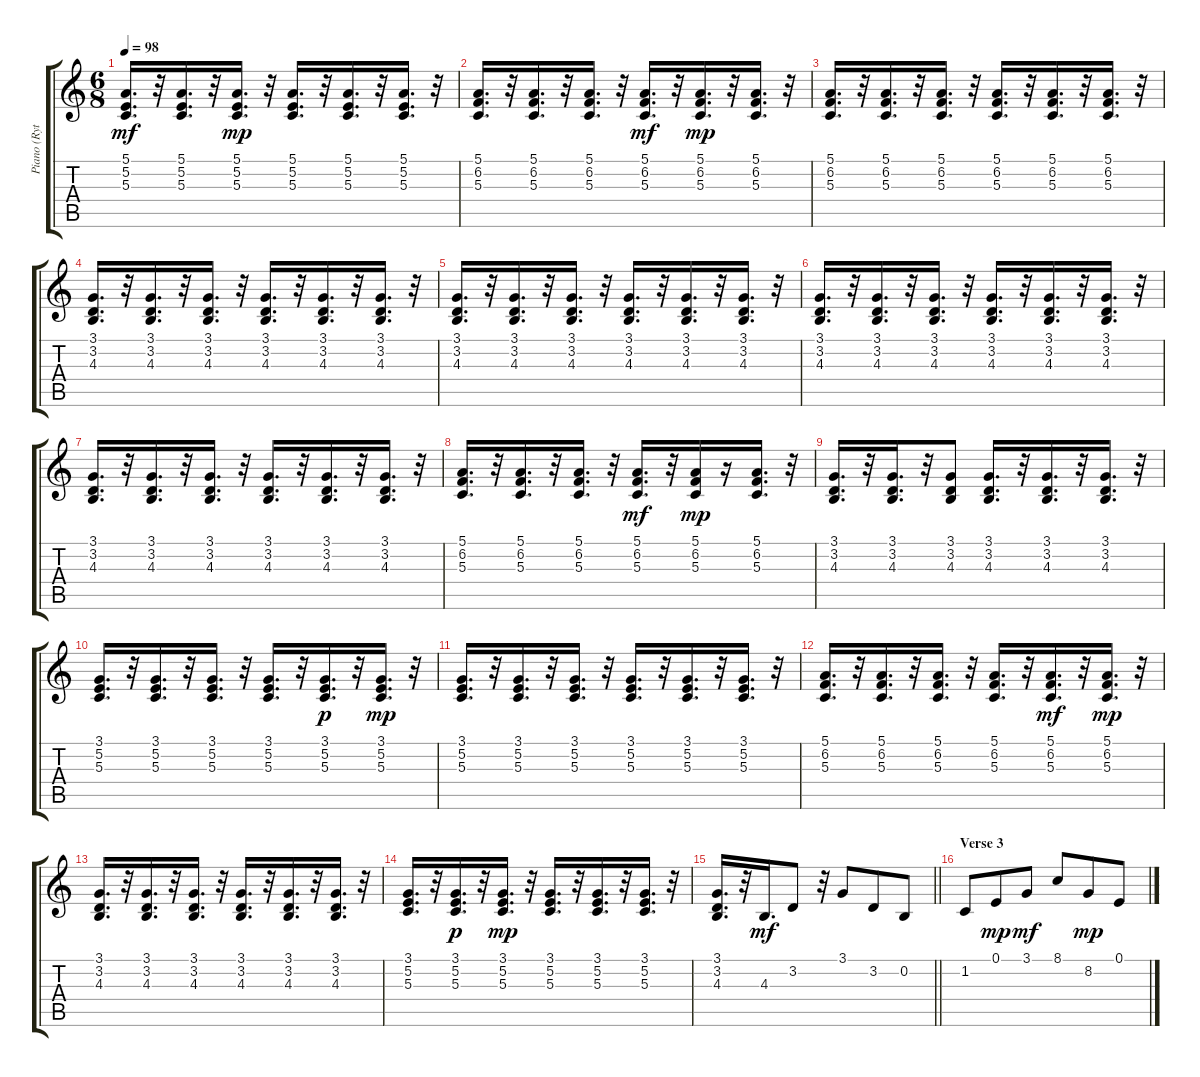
\track ("Piano (Rythem)" "Piano (Ryt") {instrument brightacousticpiano}
\staff {score tabs}
\tuning (E4 B3 G3 D3 A2 E2) {hide}
\ts (6 8)
\tempo 98
\clef g2
\ks c
(5.1 5.2 5.3).16{d dy mf} r.32 (5.1 5.2 5.3).16{d} r.32 (5.1 5.2 5.3).16{d dy mp} r.32 (5.1 5.2 5.3).16{d} r.32 (5.1 5.2 5.3).16{d} r.32 (5.1 5.2 5.3).16{d} r.32 |
(5.1 6.2 5.3).16{d} r.32 (5.1 6.2 5.3).16{d} r.32 (5.1 6.2 5.3).16{d} r.32 (5.1 6.2 5.3).16{d dy mf} r.32 (5.1 6.2 5.3).16{d dy mp} r.32 (5.1 6.2 5.3).16{d} r.32 |
(5.1 6.2 5.3).16{d} r.32 (5.1 6.2 5.3).16{d} r.32 (5.1 6.2 5.3).16{d} r.32 (5.1 6.2 5.3).16{d} r.32 (5.1 6.2 5.3).16{d} r.32 (5.1 6.2 5.3).16{d} r.32 |
(3.1 3.2 4.3).16{d} r.32 (3.1 3.2 4.3).16{d} r.32 (3.1 3.2 4.3).16{d} r.32 (3.1 3.2 4.3).16{d} r.32 (3.1 3.2 4.3).16{d} r.32 (3.1 3.2 4.3).16{d} r.32 |
(3.1 3.2 4.3).16{d} r.32 (3.1 3.2 4.3).16{d} r.32 (3.1 3.2 4.3).16{d} r.32 (3.1 3.2 4.3).16{d} r.32 (3.1 3.2 4.3).16{d} r.32 (3.1 3.2 4.3).16{d} r.32 |
(3.1 3.2 4.3).16{d} r.32 (3.1 3.2 4.3).16{d} r.32 (3.1 3.2 4.3).16{d} r.32 (3.1 3.2 4.3).16{d} r.32 (3.1 3.2 4.3).16{d} r.32 (3.1 3.2 4.3).16{d} r.32 |
(3.1 3.2 4.3).16{d} r.32 (3.1 3.2 4.3).16{d} r.32 (3.1 3.2 4.3).16{d} r.32 (3.1 3.2 4.3).16{d} r.32 (3.1 3.2 4.3).16{d} r.32 (3.1 3.2 4.3).16{d} r.32 |
(5.1 6.2 5.3).16{d} r.32 (5.1 6.2 5.3).16{d} r.32 (5.1 6.2 5.3).16{d} r.32 (5.1 6.2 5.3).16{d dy mf} r.32 (5.1 6.2 5.3).16{dy mp} r.16 (5.1 6.2 5.3).16{d} r.32 |
(3.1 3.2 4.3).16{d} r.32 (3.1 3.2 4.3).16{d} r.32 (3.1 3.2 4.3).8 (3.1 3.2 4.3).16{d} r.32 (3.1 3.2 4.3).16{d} r.32 (3.1 3.2 4.3).16{d} r.32 |
(3.1 5.2 5.3).16{d} r.32 (3.1 5.2 5.3).16{d} r.32 (3.1 5.2 5.3).16{d} r.32 (3.1 5.2 5.3).16{d} r.32 (3.1 5.2 5.3).16{d dy p} r.32 (3.1 5.2 5.3).16{d dy mp} r.32 |
(3.1 5.2 5.3).16{d} r.32 (3.1 5.2 5.3).16{d} r.32 (3.1 5.2 5.3).16{d} r.32 (3.1 5.2 5.3).16{d} r.32 (3.1 5.2 5.3).16{d} r.32 (3.1 5.2 5.3).16{d} r.32 |
(5.1 6.2 5.3).16{d} r.32 (5.1 6.2 5.3).16{d} r.32 (5.1 6.2 5.3).16{d} r.32 (5.1 6.2 5.3).16{d} r.32 (5.1 6.2 5.3).16{d dy mf} r.32 (5.1 6.2 5.3).16{d dy mp} r.32 |
(3.1 3.2 4.3).16{d} r.32 (3.1 3.2 4.3).16{d} r.32 (3.1 3.2 4.3).16{d} r.32 (3.1 3.2 4.3).16{d} r.32 (3.1 3.2 4.3).16{d} r.32 (3.1 3.2 4.3).16{d} r.32 |
(3.1 5.2 5.3).16{d} r.32 (3.1 5.2 5.3).16{d dy p} r.32 (3.1 5.2 5.3).16{d dy mp} r.32 (3.1 5.2 5.3).16{d} r.32 (3.1 5.2 5.3).16{d} r.32 (3.1 5.2 5.3).16{d} r.32 |
\barLineRight lightlight
(3.1 3.2 4.3).16{d} r.32 4.3.16{d dy mf instrument brightacousticpiano} 3.2.8 r.32 3.1.8 3.2.8 0.2.8 |
\section ("" "Verse 3")
1.2.8 0.1.8{dy mp} 3.1.8{dy mf} 8.1.8 8.2.8{dy mp} 0.1.8
